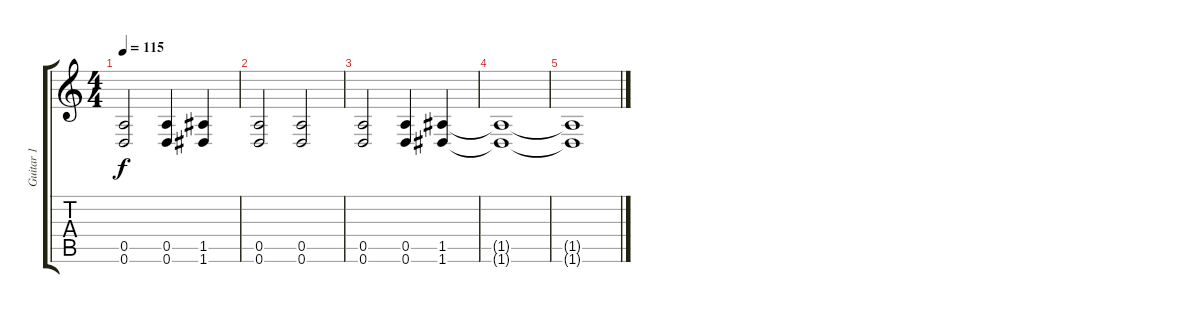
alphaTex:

\track ("Guitar 1" "Guitar 1") {instrument distortionguitar}
\staff {score tabs}
\tuning (E4 B3 G3 D3 A2 D2) {hide}
\ts (4 4)
\tempo 115
\clef g2
\ks c
(0.5 0.6).2{dy f} (0.5 0.6).4 (1.5 1.6).4 |
(0.5 0.6).2 (0.5 0.6).2 |
(0.5 0.6).2 (0.5 0.6).4 (1.5 1.6).4 |
(1.5{t} 1.6{t}).1 |
(1.5{t} 1.6{t}).1
